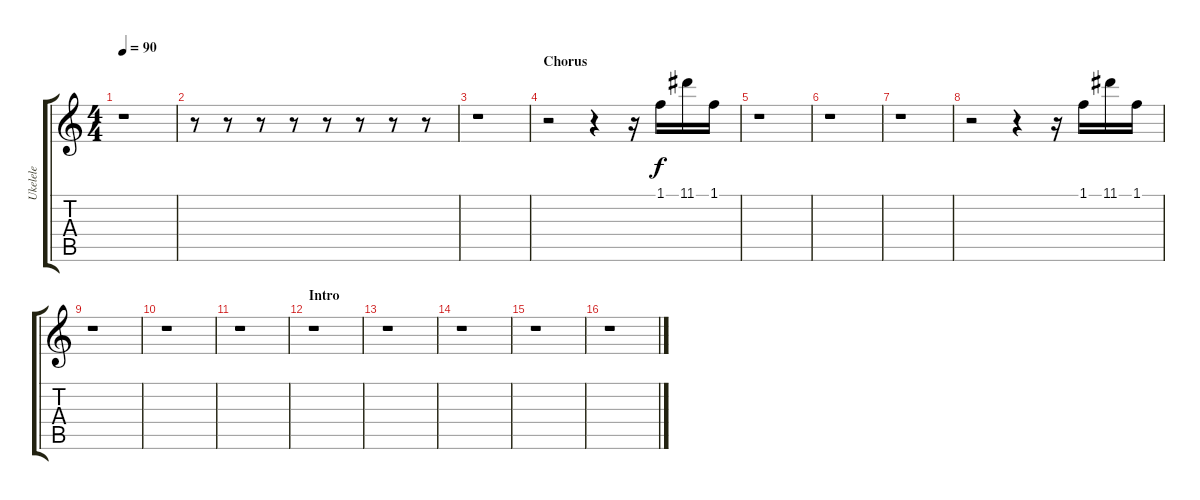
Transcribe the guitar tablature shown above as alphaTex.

\track ("Ukelele" "Ukelele") {instrument acousticguitarnylon}
\staff {score tabs}
\tuning (E4 B3 G3 D3 A2 E2) {hide}
\ts (4 4)
\tempo 90
\clef g2
\ks c
r.1{dy f} |
r.8 r.8 r.8 r.8 r.8 r.8 r.8 r.8 |
r.1 |
\section ("" "Chorus")
r.2 r.4 r.16 1.1.16 11.1.16 1.1.16 |
r.1 |
r.1 |
r.1 |
r.2 r.4 r.16 1.1.16 11.1.16 1.1.16 |
r.1 |
r.1 |
r.1 |
\section ("" "Intro")
r.1 |
r.1 |
r.1 |
r.1 |
r.1
